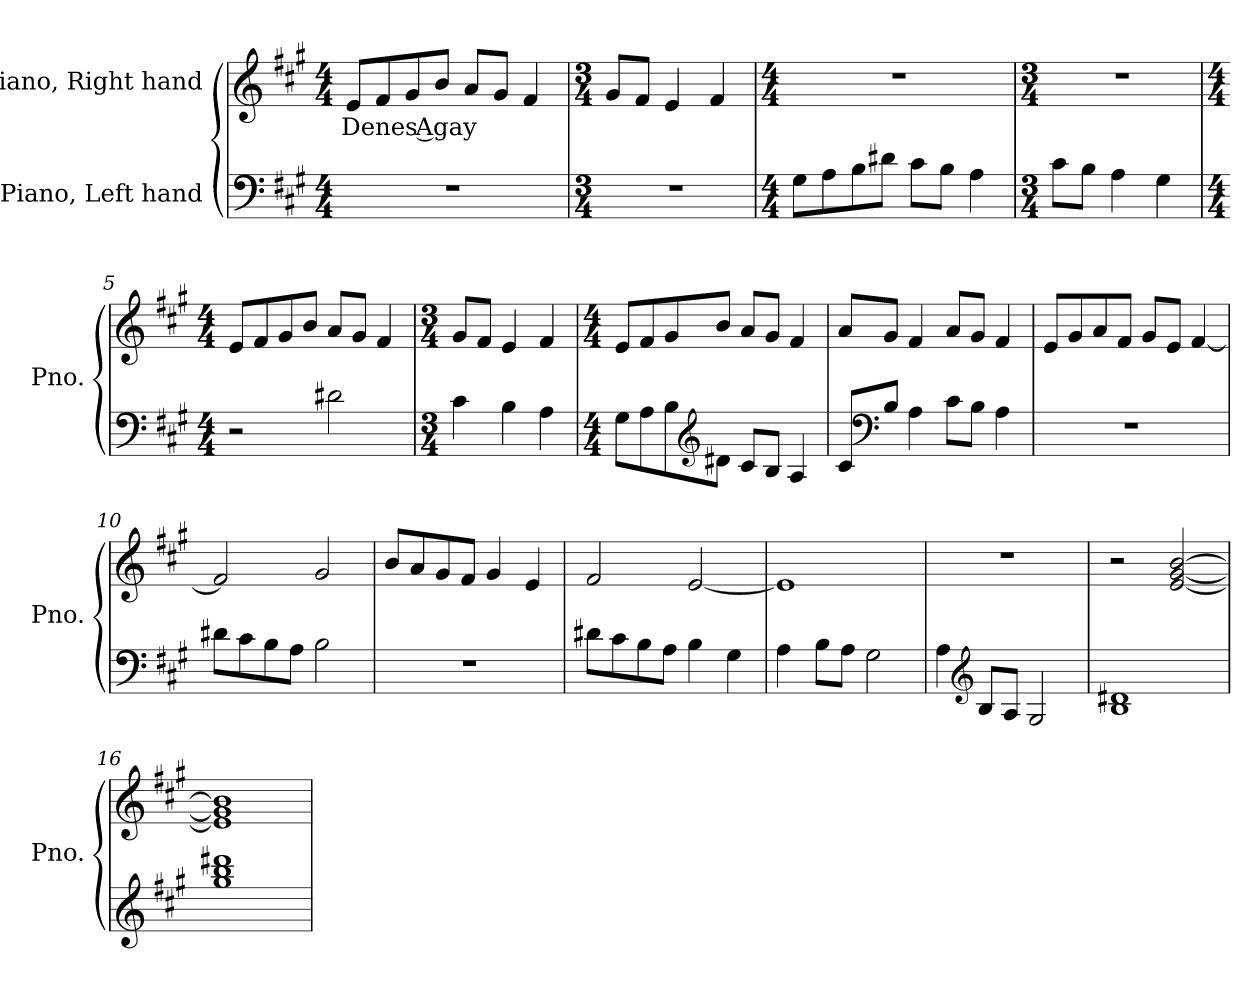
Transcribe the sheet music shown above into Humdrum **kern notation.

**kern	**kern	**text
*part2	*part1	*part1
*staff2	*staff1	*staff1
*I"Piano, Left hand	*I"Piano, Right hand	*
*I'Pno.	*I'Pno.	*
*clefF4	*clefG2	*
*k[f#c#g#]	*k[f#c#g#]	*
*M4/4	*M4/4	*
*MM120	*MM120	*
=1	=1	=1
!	!	!LO:LY:b
1r	8e/L	Denes Agay
.	8f#/	.
.	8g#/	.
.	8b/J	.
.	8a/L	.
.	8g#/J	.
.	4f#/	.
=2	=2	=2
*M3/4	*M3/4	*
2.r	8g#/L	.
.	8f#/J	.
.	4e/	.
.	4f#/	.
=3	=3	=3
*M4/4	*M4/4	*
8G#\L	1r	.
8A\	.	.
8B\	.	.
8d#X\J	.	.
8c#\L	.	.
8B\J	.	.
4A\	.	.
=4	=4	=4
*M3/4	*M3/4	*
8c#\L	2.r	.
8B\J	.	.
4A\	.	.
4G#\	.	.
!!LO:LB:g=z
=5	=5	=5
*M4/4	*M4/4	*
2r	8e/L	.
.	8f#/	.
.	8g#/	.
.	8b/J	.
2d#X\	8a/L	.
.	8g#/J	.
.	4f#/	.
=6	=6	=6
*M3/4	*M3/4	*
4c#\	8g#/L	.
.	8f#/J	.
4B\	4e/	.
4A\	4f#/	.
=7	=7	=7
*M4/4	*M4/4	*
8G#\L	8e/L	.
8A\	8f#/	.
8B\	8g#/	.
*clefG2	*	*
8d#X\J	8b/J	.
8c#/L	8a/L	.
8B/J	8g#/J	.
4A/	4f#/	.
=8	=8	=8
8c#/L	8a/L	.
*clefF4	*	*
8B/J	8g#/J	.
4A\	4f#/	.
8c#\L	8a/L	.
8B\J	8g#/J	.
4A\	4f#/	.
!!LO:LB:g=z
=9	=9	=9
1r	8e/L	.
.	8g#/	.
.	8a/	.
.	8f#/J	.
.	8g#/L	.
.	8e/J	.
.	[4f#/	.
=10	=10	=10
8d#X\L	2f#/]	.
8c#\	.	.
8B\	.	.
8A\J	.	.
2B\	2g#/	.
=11	=11	=11
1r	8b/L	.
.	8a/	.
.	8g#/	.
.	8f#/J	.
.	4g#/	.
.	4e/	.
=12	=12	=12
8d#X\L	2f#/	.
8c#\	.	.
8B\	.	.
8A\J	.	.
4B\	[2e/	.
4G#\	.	.
=13	=13	=13
4A\	1e]	.
8B\L	.	.
8A\J	.	.
2G#\	.	.
=14	=14	=14
4A\	1r	.
*clefG2	*	*
8B/L	.	.
8A/J	.	.
2G#/	.	.
!!LO:LB:g=z
=15	=15	=15
1B 1d#X	2r	.
.	[2e/ [2g#/ [2b/	.
=16	=16	=16
1gg# 1bb 1ddd#X	1e] 1g#] 1b]	.
=	=	=
*-	*-	*-
